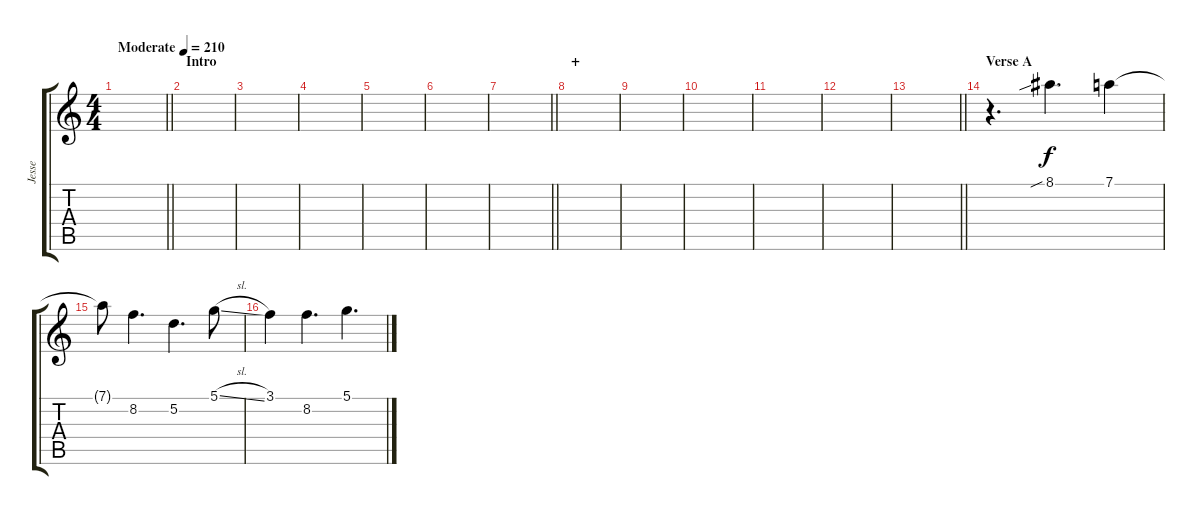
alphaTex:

\track ("Jesse" "Jesse") {instrument overdrivenguitar}
\staff {score tabs}
\tuning (D4 A3 F3 C3 G2 C2) {hide}
\ts (4 4)
\tempo (210 "Moderate")
\clef g2
\barLineRight lightlight
\ks c
|
\section ("" "Intro")
|
|
|
|
|
\barLineRight lightlight
|
\section ("" "+")
|
|
|
|
|
\barLineRight lightlight
|
\section ("" "Verse A")
r.4{d} 8.1{sib}.4{d} 7.1.4 |
7.1{t}.8 8.2.4{d} 5.2.4{d} 5.1{sl}.8 |
3.1.4 8.2.4{d} 5.1.4{d}
